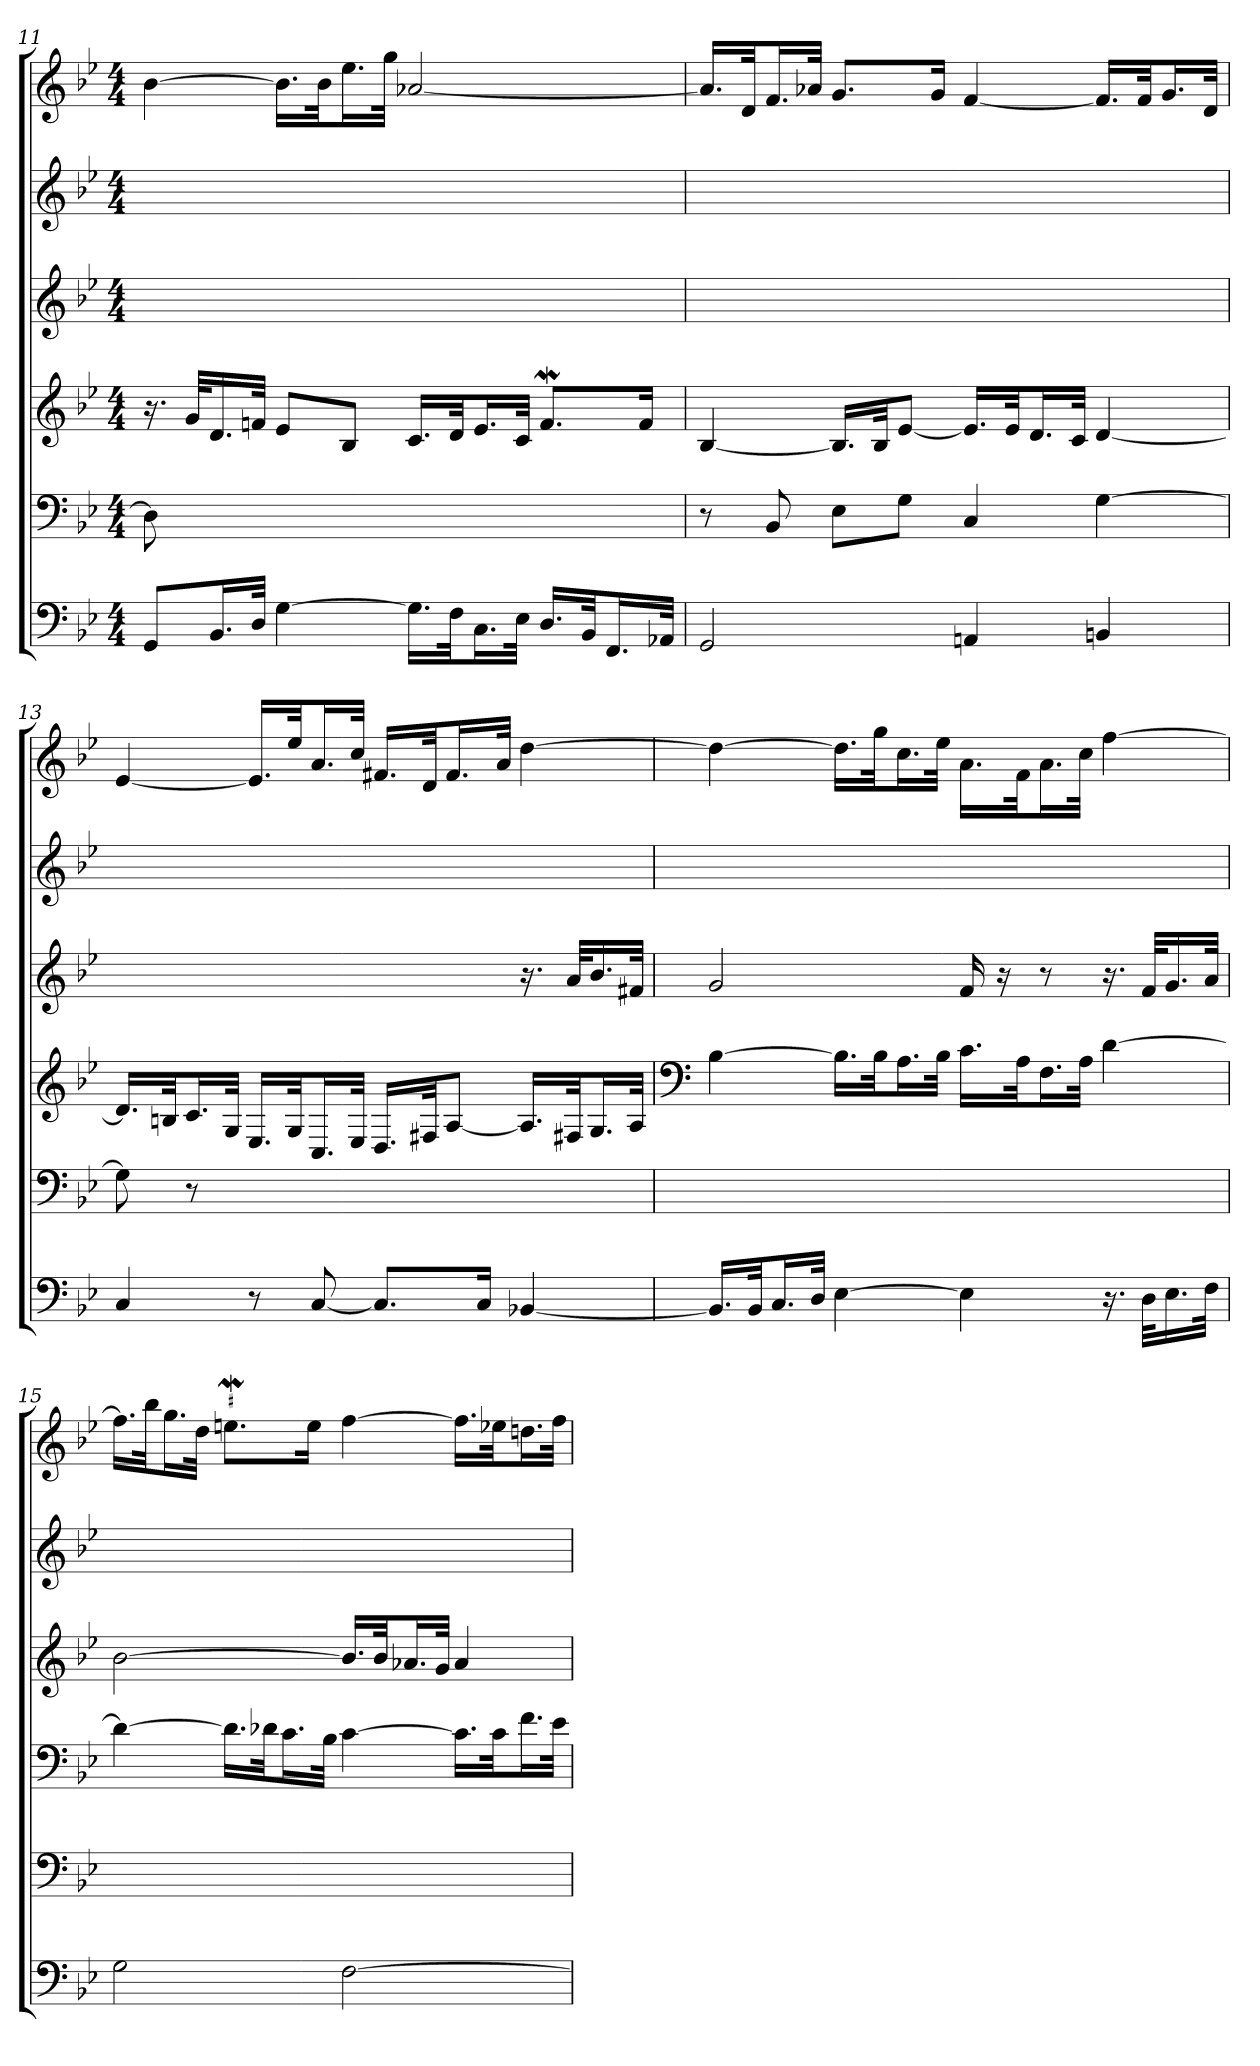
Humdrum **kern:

**kern	**kern	**kern	**kern	**kern	**kern
*part6	*part5	*part4	*part3	*part2	*part1
*staff6	*staff5	*staff4	*staff3	*staff2	*staff1
*clefF4	*clefF4	*clefG2	*clefG2	*clefG2	*clefG2
*k[b-e-]	*k[b-e-]	*k[b-e-]	*k[b-e-]	*k[b-e-]	*k[b-e-]
*M4/4	*M4/4	*M4/4	*M4/4	*M4/4	*M4/4
=11	=11	=11	=11	=11	=11
8GG/L	8D]	16.r	1ryy	1ryy	[4b-
.	.	32g/KLL	.	.	.
16.BB-/L	8ryy	16.d/	.	.	.
32D/JJk	.	32fn/JJk	.	.	.
[4G	4ryy	8e-/L	.	.	16.b-\LL]
.	.	.	.	.	32b-\Jk
.	.	8B-/J	.	.	16.ee-\L
.	.	.	.	.	32gg\JJk
16.G\LL]	2ryy	16.c/LL	.	.	[2a-X
32F\Jk	.	32d/Jk	.	.	.
16.C\L	.	16.e-/L	.	.	.
32E-\JJk	.	32c/JJk	.	.	.
16.D/LL	.	8.fW/L	.	.	.
32BB-/Jk	.	.	.	.	.
16.FF/L	.	.	.	.	.
.	.	16f/Jk	.	.	.
32AA-X/JJk	.	.	.	.	.
=12	=12	=12	=12	=12	=12
2GG	8r	[4B-	1ryy	1ryy	16.a-/LL]
.	.	.	.	.	32d/Jk
.	8BB-	.	.	.	16.f/L
.	.	.	.	.	32a-X/JJk
.	8E-\L	16.B-/LL]	.	.	8.g/L
.	.	32B-/Jk	.	.	.
.	8G\J	[8e-/J	.	.	.
.	.	.	.	.	16g/Jk
4AAn	4C	16.e-/LL]	.	.	[4f
.	.	32e-/Jk	.	.	.
.	.	16.d/L	.	.	.
.	.	32c/JJk	.	.	.
4BBn	[4G	[4d	.	.	16.f/LL]
.	.	.	.	.	32f/Jk
.	.	.	.	.	16.g/L
.	.	.	.	.	32d/JJk
=13	=13	=13	=13	=13	=13
4C	8G]	16.d/LL]	2ryy	1ryy	[4e-
.	.	32Bn/Jk	.	.	.
.	8r	16.c/L	.	.	.
.	.	32G/JJk	.	.	.
8r	4ryy	16.E-/LL	.	.	16.e-/LL]
.	.	32G/Jk	.	.	32ee-/Jk
[8C	.	16.C/L	.	.	16.a/L
.	.	32E-/JJk	.	.	32cc/JJk
8.C/L]	2ryy	16.D/LL	4ryy	.	16.f#X/LL
.	.	32F#X/Jk	.	.	32d/Jk
.	.	[8A/J	.	.	16.f#/L
16C/Jk	.	.	.	.	.
.	.	.	.	.	32a/JJk
[4BB-X	.	16.A/LL]	16.r	.	[4dd
.	.	32F#X/Jk	32a/KLL	.	.
.	.	16.G/L	16.b-/	.	.
.	.	32A/JJk	32f#X/JJk	.	.
=14	=14	=14	=14	=14	=14
*	*	*clefF4	*	*	*
16.BB-/LL]	1ryy	[4B-	2g	1ryy	4dd_
32BB-/Jk	.	.	.	.	.
16.C/L	.	.	.	.	.
32D/JJk	.	.	.	.	.
[4E-	.	16.B-\LL]	.	.	16.dd\LL]
.	.	32B-\Jk	.	.	32gg\Jk
.	.	16.A\L	.	.	16.cc\L
.	.	32B-\JJk	.	.	32ee-\JJk
4E-]	.	16.c\LL	16f	.	16.a\LL
.	.	.	16r	.	.
.	.	32A\Jk	.	.	32f\Jk
.	.	16.F\L	8r	.	16.a\L
.	.	32A\JJk	.	.	32cc\JJk
16.r	.	[4d	16.r	.	[4ff
32D\KLL	.	.	32f/KLL	.	.
16.E-\	.	.	16.g/	.	.
32F\JJk	.	.	32a/JJk	.	.
=15	=15	=15	=15	=15	=15
2G	1ryy	4d_	[2b-	1ryy	16.ff\LL]
.	.	.	.	.	32bb-\Jk
.	.	.	.	.	16.gg\L
.	.	.	.	.	32dd\JJk
!	!	!	!	!	!LO:MOR:acc=#
.	.	16.d\LL]	.	.	8.eenw\L
.	.	32d-X\Jk	.	.	.
.	.	16.c\L	.	.	.
.	.	.	.	.	16ee\Jk
.	.	32B-\JJk	.	.	.
[2F	.	[4c	16.b-/LL]	.	[4ff
.	.	.	32b-/Jk	.	.
.	.	.	16.a-X/L	.	.
.	.	.	32g/JJk	.	.
.	.	16.c\LL]	4a-	.	16.ff\LL]
.	.	32c\Jk	.	.	32ee-X\Jk
.	.	16.f\L	.	.	16.ddn\L
.	.	32e-\JJk	.	.	32ff\JJk
=	=	=	=	=	=
*-	*-	*-	*-	*-	*-
